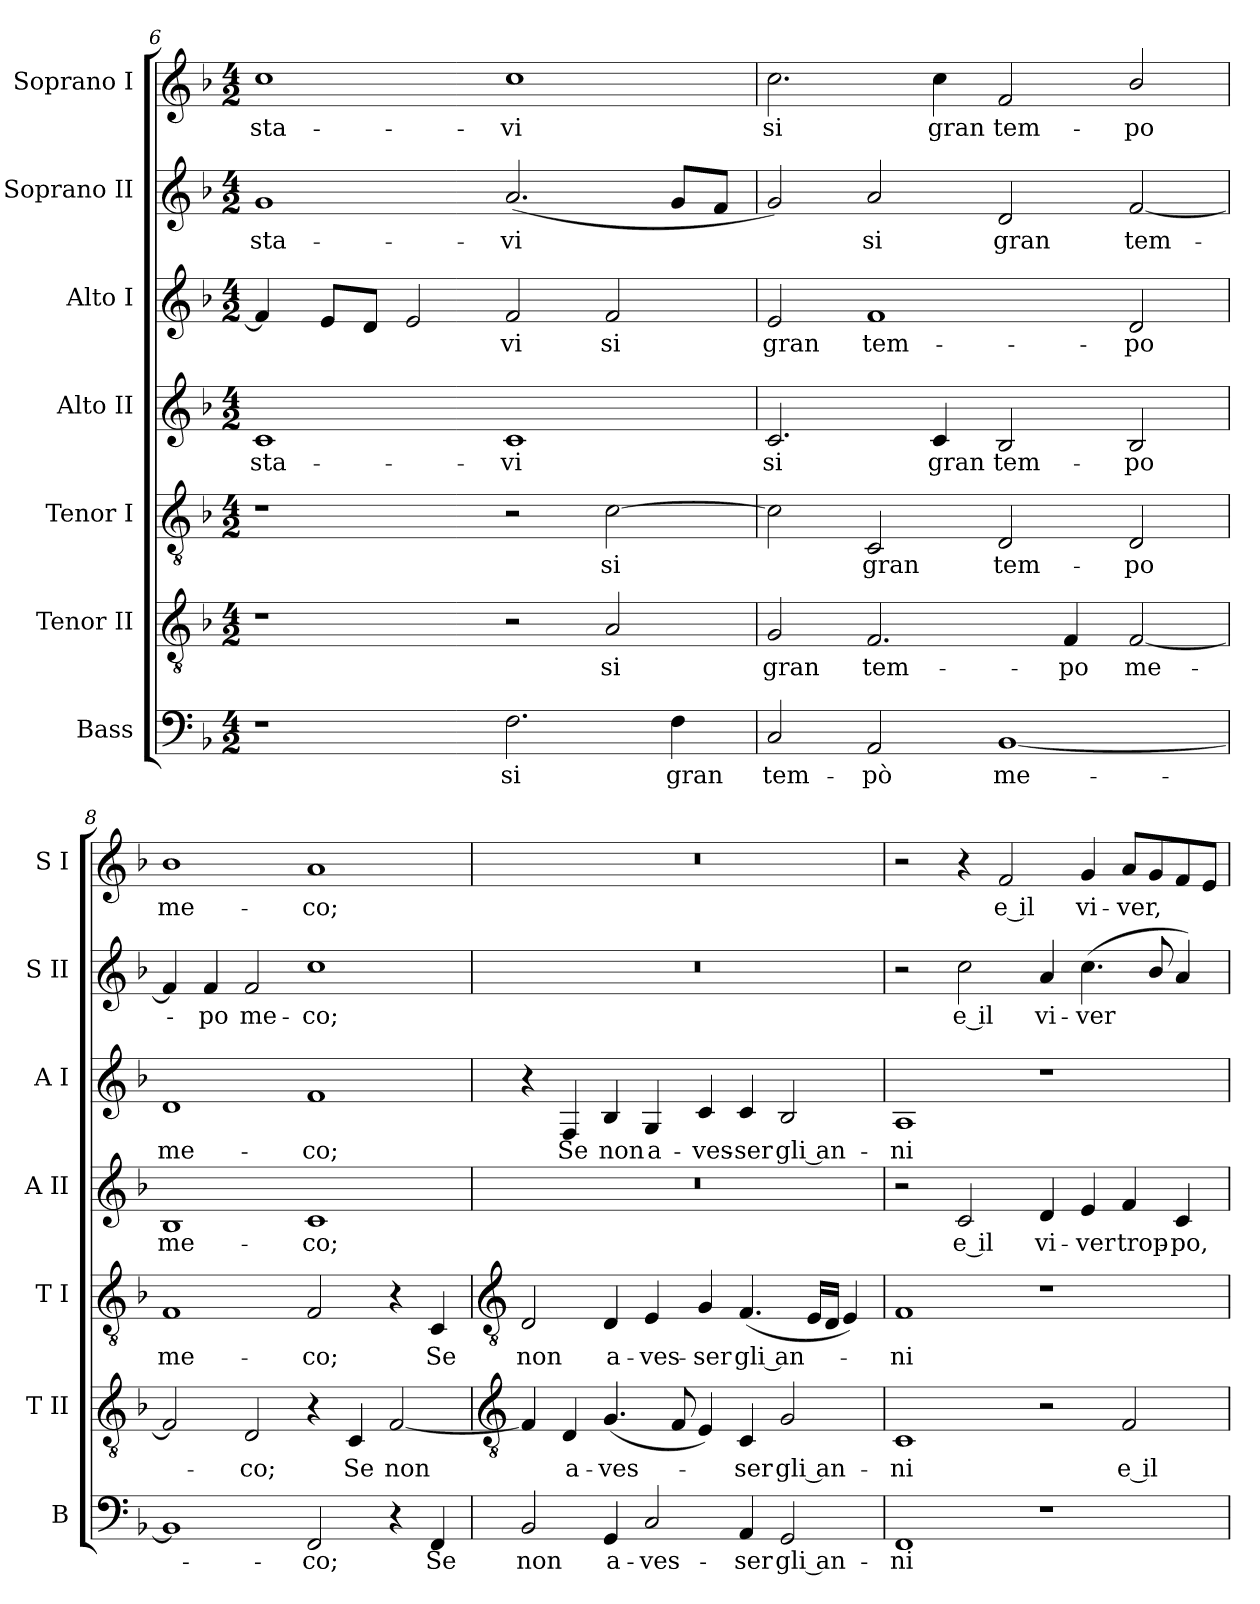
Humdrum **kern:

**kern	**text	**kern	**text	**kern	**text	**kern	**text	**kern	**text	**kern	**text	**kern	**text
*part7	*part7	*part6	*part6	*part5	*part5	*part4	*part4	*part3	*part3	*part2	*part2	*part1	*part1
*staff7	*staff7	*staff6	*staff6	*staff5	*staff5	*staff4	*staff4	*staff3	*staff3	*staff2	*staff2	*staff1	*staff1
*I"Bass	*	*I"Tenor II	*	*I"Tenor I	*	*I"Alto II	*	*I"Alto I	*	*I"Soprano II	*	*I"Soprano I	*
*I'B	*	*I'T II	*	*I'T I	*	*I'A II	*	*I'A I	*	*I'S II	*	*I'S I	*
*clefF4	*	*clefGv2	*	*clefGv2	*	*clefG2	*	*clefG2	*	*clefG2	*	*clefG2	*
*k[b-]	*	*k[b-]	*	*k[b-]	*	*k[b-]	*	*k[b-]	*	*k[b-]	*	*k[b-]	*
*F:	*	*F:	*	*F:	*	*F:	*	*F:	*	*F:	*	*F:	*
*M4/2	*	*M4/2	*	*M4/2	*	*M4/2	*	*M4/2	*	*M4/2	*	*M4/2	*
=6	=6	=6	=6	=6	=6	=6	=6	=6	=6	=6	=6	=6	=6
!	!	!	!	!	!	!	!LO:LY:b	!	!	!	!LO:LY:b	!	!LO:LY:b
1r	.	1r	.	1r	.	1c	sta-	4f]	.	1g	sta-	1cc	sta-
.	.	.	.	.	.	.	.	8eL	.	.	.	.	.
.	.	.	.	.	.	.	.	8dJ	.	.	.	.	.
.	.	.	.	.	.	.	.	2e	.	.	.	.	.
!	!LO:LY:b	!	!	!	!	!	!LO:LY:b	!	!LO:LY:b	!	!LO:LY:b	!	!LO:LY:b
2.F	si	2r	.	2r	.	1c	-vi	2f	vi	(<2.a	-vi	1cc	-vi
!	!	!	!LO:LY:b	!	!LO:LY:b	!	!	!	!LO:LY:b	!	!	!	!
.	.	2A	si	[2c	si	.	.	2f	si	.	.	.	.
!	!LO:LY:b	!	!	!	!	!	!	!	!	!	!	!	!
4F	gran	.	.	.	.	.	.	.	.	8gL	.	.	.
.	.	.	.	.	.	.	.	.	.	8fJ	.	.	.
=7	=7	=7	=7	=7	=7	=7	=7	=7	=7	=7	=7	=7	=7
!	!LO:LY:b	!	!LO:LY:b	!	!	!	!LO:LY:b	!	!LO:LY:b	!	!	!	!LO:LY:b
2C	tem-	2G	gran	2c]	.	2.c	si	2e	gran	2g)	.	2.cc	si
!	!LO:LY:b	!	!LO:LY:b	!	!LO:LY:b	!	!	!	!LO:LY:b	!	!LO:LY:b	!	!
2AA	-pò	2.F	tem-	2C	gran	.	.	1f	tem-	2a	si	.	.
!	!	!	!	!	!	!	!LO:LY:b	!	!	!	!	!	!LO:LY:b
.	.	.	.	.	.	4c	gran	.	.	.	.	4cc	gran
!	!LO:LY:b	!	!	!	!LO:LY:b	!	!LO:LY:b	!	!	!	!LO:LY:b	!	!LO:LY:b
[1BB-	me-	.	.	2D	tem-	2B-	tem-	.	.	2d	gran	2f	tem-
!	!	!	!LO:LY:b	!	!	!	!	!	!	!	!	!	!
.	.	4F	-po	.	.	.	.	.	.	.	.	.	.
!	!	!	!LO:LY:b	!	!LO:LY:b	!	!LO:LY:b	!	!LO:LY:b	!	!LO:LY:b	!	!LO:LY:b
.	.	[2F	me-	2D	-po	2B-	-po	2d	-po	[2f	tem-	2b-/	-po
=8	=8	=8	=8	=8	=8	=8	=8	=8	=8	=8	=8	=8	=8
!	!	!	!	!	!LO:LY:b	!	!LO:LY:b	!	!LO:LY:b	!	!	!	!LO:LY:b
1BB-]	.	2F]	.	1F	me-	1B-	me-	1d	me-	4f]	.	1b-	me-
!	!	!	!	!	!	!	!	!	!	!	!LO:LY:b	!	!
.	.	.	.	.	.	.	.	.	.	4f	po	.	.
!	!	!	!LO:LY:b	!	!	!	!	!	!	!	!LO:LY:b	!	!
.	.	2D	co;	.	.	.	.	.	.	2f	me-	.	.
!	!LO:LY:b	!	!	!	!LO:LY:b	!	!LO:LY:b	!	!LO:LY:b	!	!LO:LY:b	!	!LO:LY:b
2FF	co;	4r	.	2F	-co;	1c	-co;	1f	-co;	1cc	-co;	1a	-co;
!	!	!	!LO:LY:b	!	!	!	!	!	!	!	!	!	!
.	.	4C	Se	.	.	.	.	.	.	.	.	.	.
!	!	!	!LO:LY:b	!	!	!	!	!	!	!	!	!	!
4r	.	[2F	non	4r	.	.	.	.	.	.	.	.	.
!	!LO:LY:b	!	!	!	!LO:LY:b	!	!	!	!	!	!	!	!
4FF	Se	.	.	4C	Se	.	.	.	.	.	.	.	.
!!LO:LB:g=z
=9	=9	=9	=9	=9	=9	=9	=9	=9	=9	=9	=9	=9	=9
*	*	*clefGv2	*	*clefGv2	*	*	*	*	*	*	*	*	*
!	!LO:LY:b	!	!	!	!LO:LY:b	!	!	!	!	!	!	!	!
2BB-	non	4F]	.	2D	non	0r	.	4r	.	0r	.	0r	.
!	!	!	!LO:LY:b	!	!	!	!	!	!LO:LY:b	!	!	!	!
.	.	4D	a-	.	.	.	.	4F	Se	.	.	.	.
!	!LO:LY:b	!	!LO:LY:b	!	!LO:LY:b	!	!	!	!LO:LY:b	!	!	!	!
4GG	a-	(<4.G	-ves-	4D	a-	.	.	4B-	non	.	.	.	.
!	!LO:LY:b	!	!	!	!LO:LY:b	!	!	!	!LO:LY:b	!	!	!	!
2C	-ves-	.	.	4E	-ves-	.	.	4G	a-	.	.	.	.
.	.	8F	.	.	.	.	.	.	.	.	.	.	.
!	!	!	!	!	!LO:LY:b	!	!	!	!LO:LY:b	!	!	!	!
.	.	4E)	.	4G	-ser	.	.	4c	-ves-	.	.	.	.
!	!LO:LY:b	!	!LO:LY:b	!	!LO:LY:b	!	!	!	!LO:LY:b	!	!	!	!
4AA	-ser	4C	ser	(<4.F	gli an-	.	.	4c	-ser	.	.	.	.
!	!LO:LY:b	!	!LO:LY:b	!	!	!	!	!	!LO:LY:b	!	!	!	!
2GG	gli an-	2G	gli an-	.	.	.	.	2B-	gli an-	.	.	.	.
.	.	.	.	16ELL	.	.	.	.	.	.	.	.	.
.	.	.	.	16DJJ	.	.	.	.	.	.	.	.	.
.	.	.	.	4E)	.	.	.	.	.	.	.	.	.
=10	=10	=10	=10	=10	=10	=10	=10	=10	=10	=10	=10	=10	=10
!	!LO:LY:b	!	!LO:LY:b	!	!LO:LY:b	!	!	!	!LO:LY:b	!	!	!	!
1FF	-ni	1C	-ni	1F	ni	2r	.	1A	-ni	2r	.	2r	.
!	!	!	!	!	!	!	!LO:LY:b	!	!	!	!LO:LY:b	!	!
.	.	.	.	.	.	2c	e il	.	.	2cc	e il	4r	.
!	!	!	!	!	!	!	!	!	!	!	!	!	!LO:LY:b
.	.	.	.	.	.	.	.	.	.	.	.	2f	e il
!	!	!	!	!	!	!	!LO:LY:b	!	!	!	!LO:LY:b	!	!
1r	.	2r	.	1r	.	4d	vi-	1r	.	4a	vi-	.	.
!	!	!	!	!	!	!	!LO:LY:b	!	!	!	!LO:LY:b	!	!LO:LY:b
.	.	.	.	.	.	4e	-ver	.	.	(<4.cc	-ver	4g	vi-
!	!	!	!LO:LY:b	!	!	!	!LO:LY:b	!	!	!	!	!	!LO:LY:b
.	.	2F	e il	.	.	4f	trop-	.	.	.	.	8aL	-ver,
.	.	.	.	.	.	.	.	.	.	8b-/	.	8g	.
!	!	!	!	!	!	!	!LO:LY:b	!	!	!	!	!	!
.	.	.	.	.	.	4c	-po,	.	.	4a)	.	8f	.
.	.	.	.	.	.	.	.	.	.	.	.	8eJ	.
=	=	=	=	=	=	=	=	=	=	=	=	=	=
*-	*-	*-	*-	*-	*-	*-	*-	*-	*-	*-	*-	*-	*-
